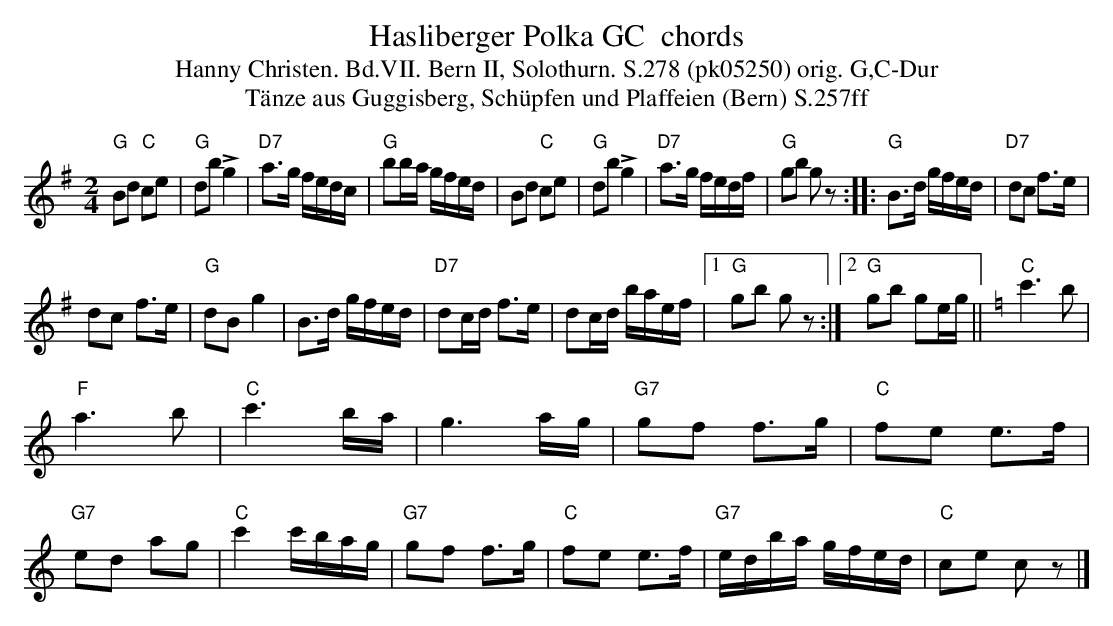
X:1
T: Hasliberger Polka GC  chords
T:Hanny Christen. Bd.VII. Bern II, Solothurn. S.278 (pk05250) orig. G,C-Dur
T: T\"anze aus Guggisberg, Sch\"upfen und Plaffeien (Bern) S.257ff
M:2/4
L:1/16
K:G %%MIDI gchordon
"G"B2d2 "C"c2e2 | "G"d2b2 +>+g4 | "D7"a3g fedc | "G"b2ba gfed | B2d2 "C"c2e2 | "G"d2b2 +>+g4 | "D7"a3g fedf | "G"g2b2 g2z2 :: "G"B3d gfed | "D7"d2c2 f3e |
d2c2 f3e | "G"d2B2 g4 | B3d gfed | "D7"d2cd f3e |  d2cd baef |1 "G"g2b2 g2z2 :|2 "G"g2b2 g2eg || [K:C] [L:1/8] "C"c'3b |
"F"a3b | "C"c'3b/a/ | g3a/g/ | "G7"gf f>g | "C"fe e>f | "G7"ed ag | "C"c'2 c'/b/a/g/ | "G7"gf f>g | "C"fe e>f | "G7"e/d/b/a/ g/f/e/d/ | "C"ce cz |]
